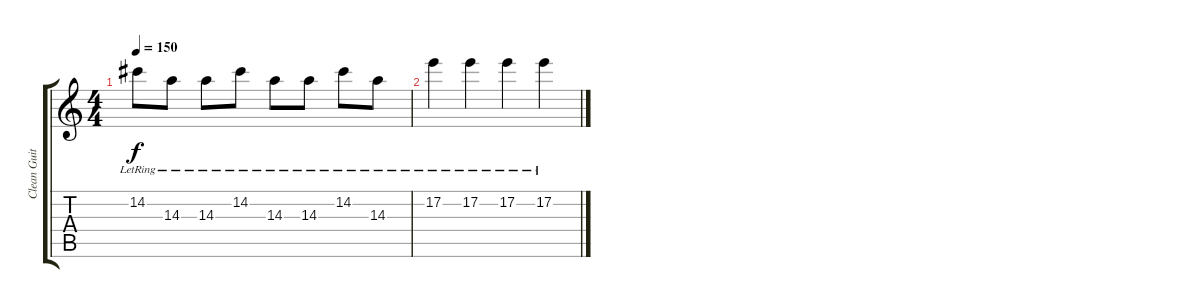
\track ("Clean Guitar" "Clean Guit") {instrument acousticguitarsteel}
\staff {score tabs}
\tuning (E4 B3 G3 D3 A2 D2) {hide}
\ts (4 4)
\tempo 150
\clef g2
\ks c
14.2{lr}.8{dy f} 14.3{lr}.8 14.3{lr}.8 14.2{lr}.8 14.3{lr}.8 14.3{lr}.8 14.2{lr}.8 14.3{lr}.8 |
17.2{lr}.4 17.2{lr}.4 17.2{lr}.4 17.2{lr}.4
